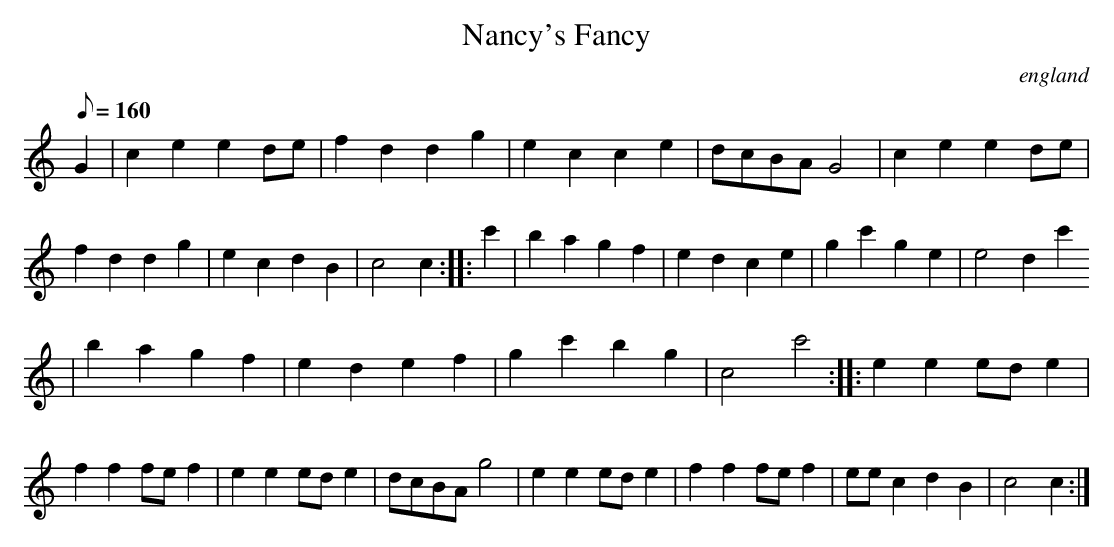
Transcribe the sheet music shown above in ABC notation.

X:1
T: Nancy's Fancy
O:england
M:4/4s
L:1/8
Q:160
K:C
G2|c2 e2 e2 de|f2 d2 d2 g2|e2 c2 c2 e2|dcBA G4|c2 e2 e2 de|f2 d2 d2 g2|\
e2 c2 d2 B2|c4 c2 :: c'2| b2 a2 g2 f2|e2 d2 c2 e2|g2 c'2 g2 e2|e4 d2 c'2
|\
b2 a2 g2 f2|e2 d2 e2 f2|g2 c'2 b2 g2|c4' c'4::e2 e2 ed e2| f2 f2 fe f2|\
e2 e2 ed e2| dcBA g4|e2 e2 ed e2|f2 f2 fe f2|ee c2 d2 B2| c4 c2:|
